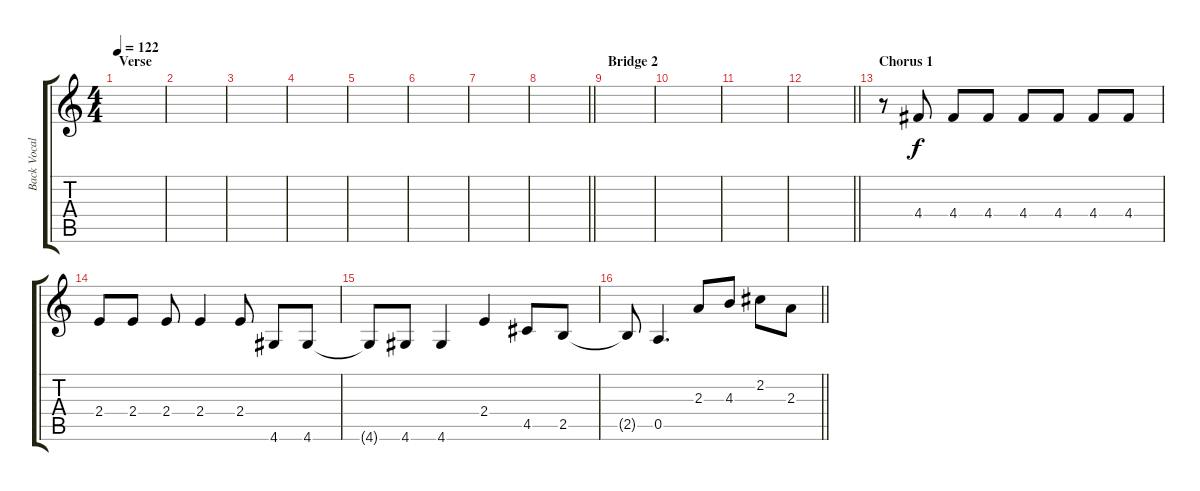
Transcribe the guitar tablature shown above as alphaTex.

\track ("Back Vocals" "Back Vocal") {instrument acousticguitarsteel}
\staff {score tabs}
\tuning (E4 B3 G3 D3 A2 E2) {hide}
\ts (4 4)
\section ("" "Verse")
\tempo 122
\clef g2
\ks c
|
|
|
|
|
|
|
\barLineRight lightlight
|
\section ("" "Bridge 2")
|
|
|
\barLineRight lightlight
|
\section ("" "Chorus 1")
r.8 4.4.8 4.4.8 4.4.8 4.4.8 4.4.8 4.4.8 4.4.8 |
2.4.8 2.4.8 2.4.8 2.4.4 2.4.8 4.6.8 4.6.8 |
4.6{t}.8 4.6.8 4.6.4 2.4.4 4.5.8 2.5.8 |
\barLineRight lightlight
2.5{t}.8 0.5.4{d} 2.3.8 4.3.8 2.2.8 2.3.8
